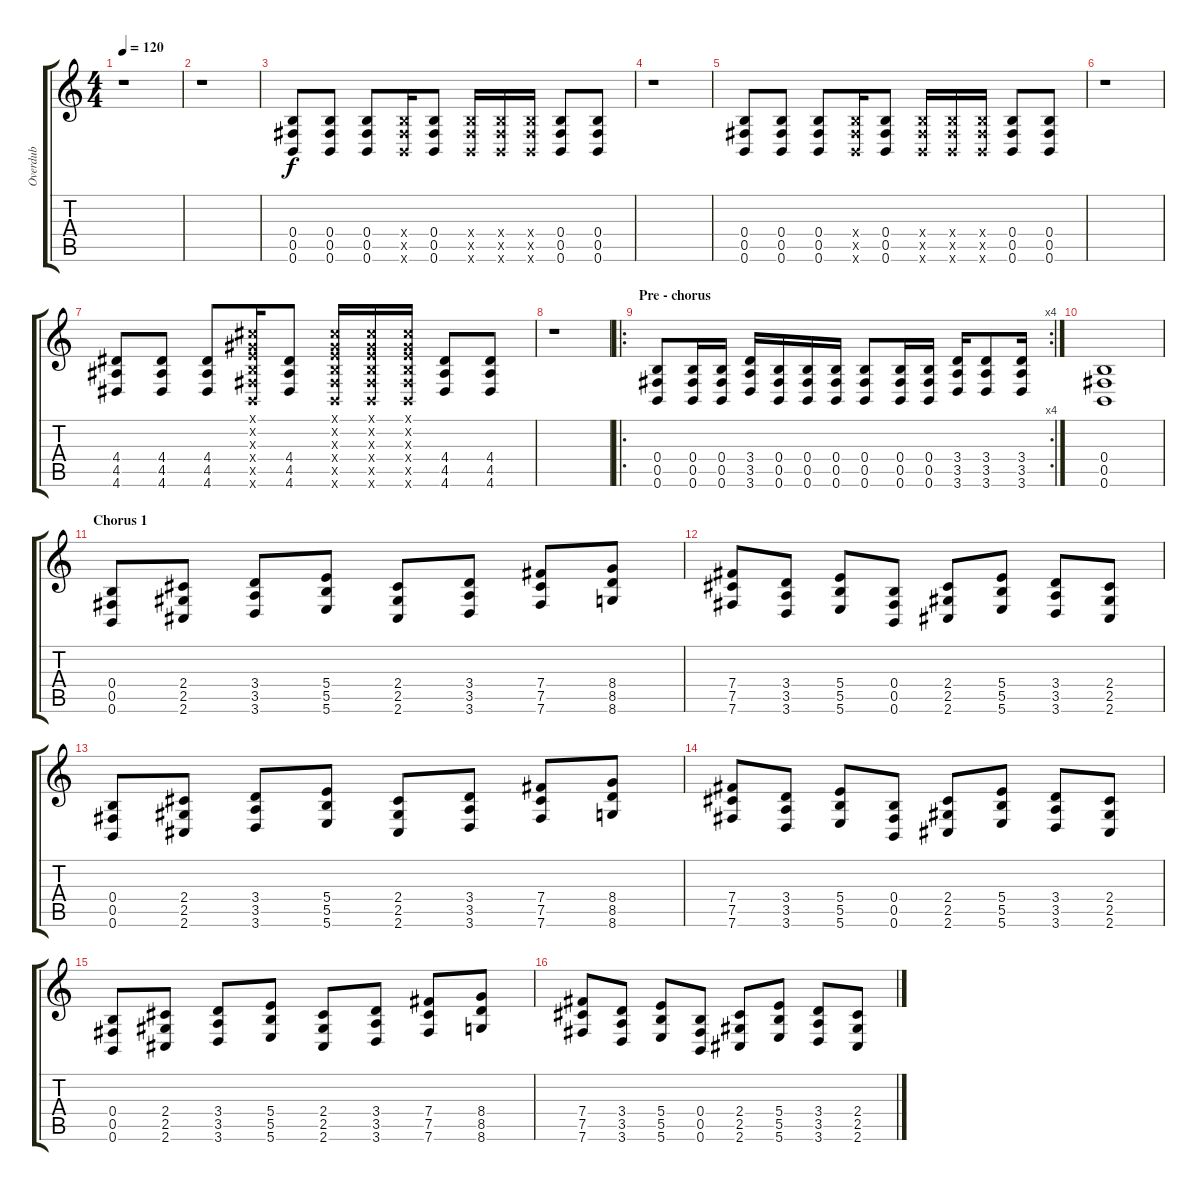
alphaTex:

\track ("Overdub" "Overdub") {instrument overdrivenguitar}
\staff {score tabs}
\tuning (Db4 Ab3 E3 B2 Gb2 B1) {hide}
\ts (4 4)
\tempo 120
\clef g2
\ks c
r.1{dy f} |
r.1 |
(0.4 0.5 0.6).8 (0.4 0.5 0.6).8 (0.4 0.5 0.6).8 (0.4{x} 0.5{x} 0.6{x}).16 (0.4 0.5 0.6).8 (0.4{x} 0.5{x} 0.6{x}).16 (0.4{x} 0.5{x} 0.6{x}).16 (0.4{x} 0.5{x} 0.6{x}).16 (0.4 0.5 0.6).8 (0.4 0.5 0.6).8 |
r.1 |
(0.4 0.5 0.6).8 (0.4 0.5 0.6).8 (0.4 0.5 0.6).8 (0.4{x} 0.5{x} 0.6{x}).16 (0.4 0.5 0.6).8 (0.4{x} 0.5{x} 0.6{x}).16 (0.4{x} 0.5{x} 0.6{x}).16 (0.4{x} 0.5{x} 0.6{x}).16 (0.4 0.5 0.6).8 (0.4 0.5 0.6).8 |
r.1 |
(4.4 4.5 4.6).8 (4.4 4.5 4.6).8 (4.4 4.5 4.6).8 (0.1{x} 0.2{x} 0.3{x} 0.4{x} 0.5{x} 0.6{x}).16 (4.4 4.5 4.6).8 (0.1{x} 0.2{x} 0.3{x} 0.4{x} 0.5{x} 0.6{x}).16 (0.1{x} 0.2{x} 0.3{x} 0.4{x} 0.5{x} 0.6{x}).16 (0.1{x} 0.2{x} 0.3{x} 0.4{x} 0.5{x} 0.6{x}).16 (4.4 4.5 4.6).8 (4.4 4.5 4.6).8 |
r.1 |
\ro
\rc 4
\section ("" "Pre - chorus")
(0.4 0.5 0.6).8 (0.4 0.5 0.6).16 (0.4 0.5 0.6).16 (3.4 3.5 3.6).16 (0.4 0.5 0.6).16 (0.4 0.5 0.6).16 (0.4 0.5 0.6).16 (0.4 0.5 0.6).8 (0.4 0.5 0.6).16 (0.4 0.5 0.6).16 (3.4 3.5 3.6).16 (3.4 3.5 3.6).8 (3.4 3.5 3.6).16 |
(0.4 0.5 0.6).1 |
\section ("" "Chorus 1")
(0.4 0.5 0.6).8 (2.4 2.5 2.6).8 (3.4 3.5 3.6).8 (5.4 5.5 5.6).8 (2.4 2.5 2.6).8 (3.4 3.5 3.6).8 (7.4 7.5 7.6).8 (8.4 8.5 8.6).8 |
(7.4 7.5 7.6).8 (3.4 3.5 3.6).8 (5.4 5.5 5.6).8 (0.4 0.5 0.6).8 (2.4 2.5 2.6).8 (5.4 5.5 5.6).8 (3.4 3.5 3.6).8 (2.4 2.5 2.6).8 |
(0.4 0.5 0.6).8 (2.4 2.5 2.6).8 (3.4 3.5 3.6).8 (5.4 5.5 5.6).8 (2.4 2.5 2.6).8 (3.4 3.5 3.6).8 (7.4 7.5 7.6).8 (8.4 8.5 8.6).8 |
(7.4 7.5 7.6).8 (3.4 3.5 3.6).8 (5.4 5.5 5.6).8 (0.4 0.5 0.6).8 (2.4 2.5 2.6).8 (5.4 5.5 5.6).8 (3.4 3.5 3.6).8 (2.4 2.5 2.6).8 |
(0.4 0.5 0.6).8 (2.4 2.5 2.6).8 (3.4 3.5 3.6).8 (5.4 5.5 5.6).8 (2.4 2.5 2.6).8 (3.4 3.5 3.6).8 (7.4 7.5 7.6).8 (8.4 8.5 8.6).8 |
(7.4 7.5 7.6).8 (3.4 3.5 3.6).8 (5.4 5.5 5.6).8 (0.4 0.5 0.6).8 (2.4 2.5 2.6).8 (5.4 5.5 5.6).8 (3.4 3.5 3.6).8 (2.4 2.5 2.6).8
